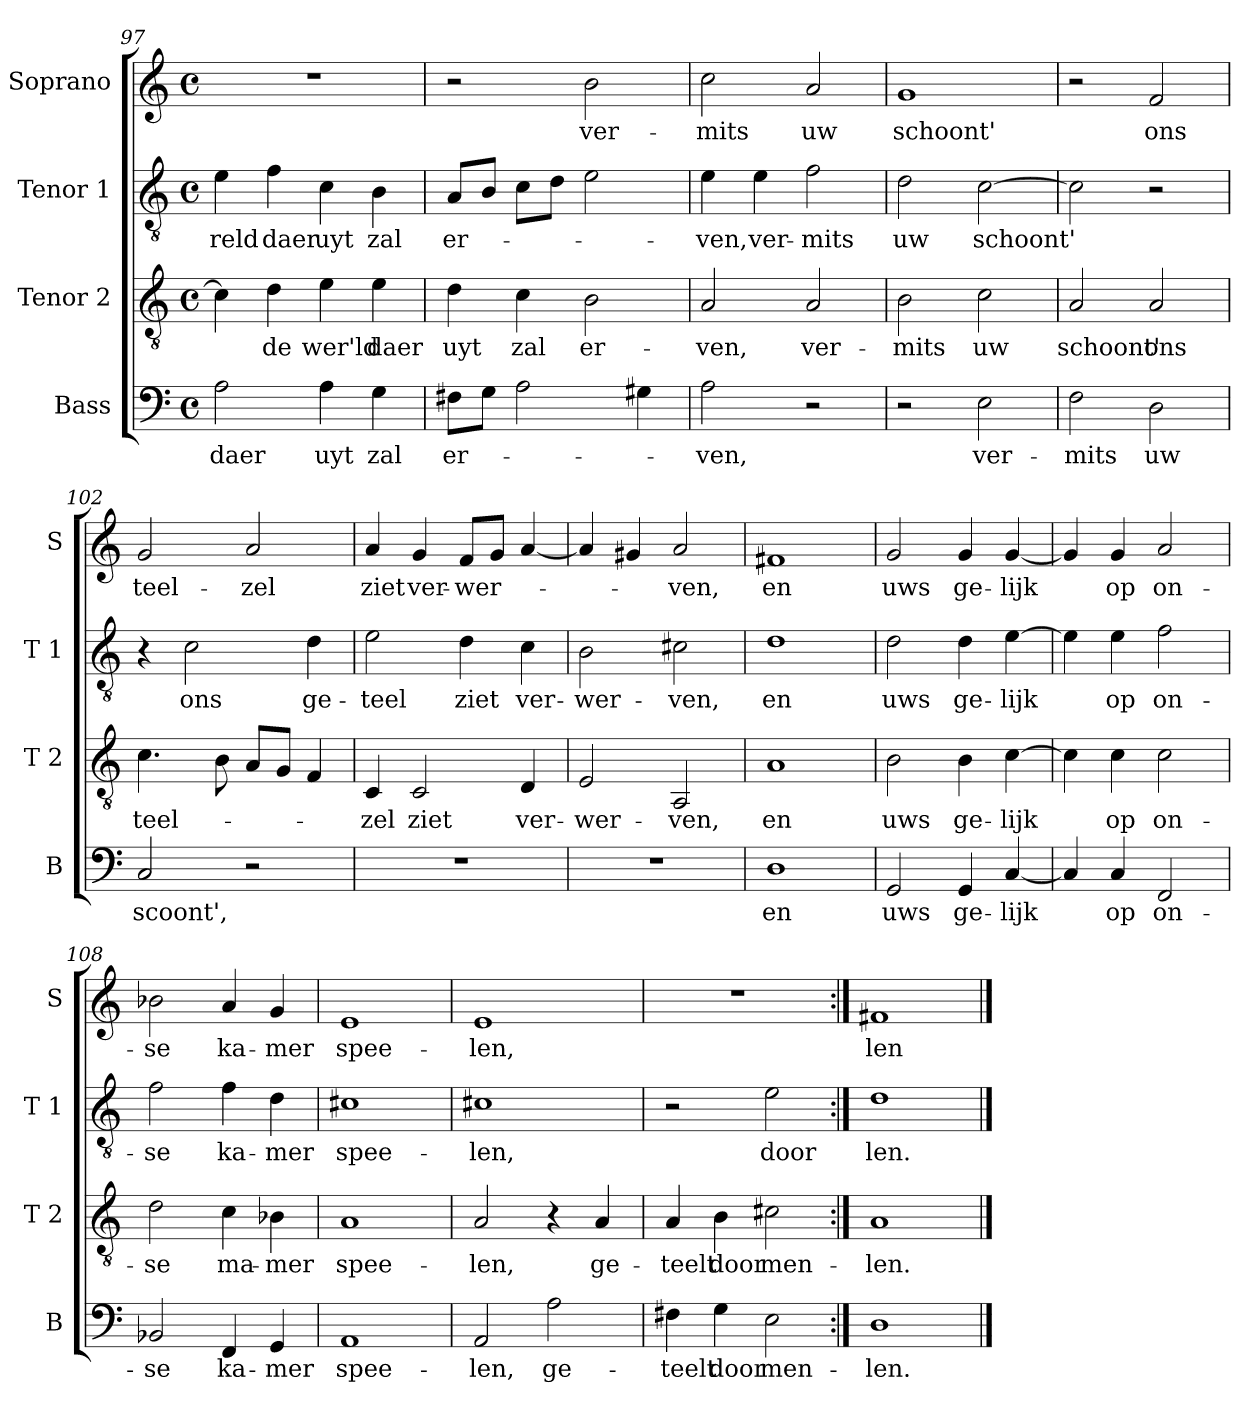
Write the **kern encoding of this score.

**kern	**text	**kern	**text	**kern	**text	**kern	**text
*part4	*part4	*part3	*part3	*part2	*part2	*part1	*part1
*staff4	*staff4	*staff3	*staff3	*staff2	*staff2	*staff1	*staff1
*I"Bass	*	*I"Tenor 2	*	*I"Tenor 1	*	*I"Soprano	*
*I'B	*	*I'T 2	*	*I'T 1	*	*I'S	*
*clefF4	*	*clefGv2	*	*clefGv2	*	*clefG2	*
*k[]	*	*k[]	*	*k[]	*	*k[]	*
*C:	*	*C:	*	*C:	*	*C:	*
*M4/4	*	*M4/4	*	*M4/4	*	*M4/4	*
*met(c)	*	*met(c)	*	*met(c)	*	*met(c)	*
=97	=97	=97	=97	=97	=97	=97	=97
2A\	daer	4c\]	.	4e\	-reld	1r	.
.	.	4d\	-de	4f\	daer	.	.
4A\	uyt	4e\	wer'ld	4c\	uyt	.	.
4G\	zal	4e\	daer	4B\	zal	.	.
=98	=98	=98	=98	=98	=98	=98	=98
8F#X\L	er-	4d\	uyt	8A/L	er-	2r	.
8G\J	.	.	.	8B/J	.	.	.
2A\	.	4c\	zal	8c\L	.	.	.
.	.	.	.	8d\J	.	.	.
.	.	2B\	er-	2e\	.	2b\	ver-
4G#X\	.	.	.	.	.	.	.
=99	=99	=99	=99	=99	=99	=99	=99
2A\	-ven,	2A/	-ven,	4e\	-ven,	2cc\	-mits
.	.	.	.	4e\	ver-	.	.
2r	.	2A/	ver-	2f\	-mits	2a/	uw
=100	=100	=100	=100	=100	=100	=100	=100
2r	.	2B\	-mits	2d\	uw	1g	schoont'
2E\	ver-	2c\	uw	[2c\	schoont'	.	.
!!LO:LB:g=z
=101	=101	=101	=101	=101	=101	=101	=101
2F\	-mits	2A/	schoont'	2c\]	.	2r	.
2D\	uw	2A/	ons	2r	.	2f/	ons
=102	=102	=102	=102	=102	=102	=102	=102
2C/	scoont',	4.c\	teel-	4r	.	2g/	teel-
.	.	.	.	2c\	ons	.	.
.	.	8B\	.	.	.	.	.
2r	.	8A/L	.	.	.	2a/	-zel
.	.	8G/J	.	.	.	.	.
.	.	4F/	.	4d\	ge-	.	.
=103	=103	=103	=103	=103	=103	=103	=103
1r	.	4C/	-zel	2e\	-teel	4a/	ziet
.	.	2C/	ziet	.	.	4g/	ver-
.	.	.	.	4d\	ziet	8f/L	-wer-
.	.	.	.	.	.	8g/J	.
.	.	4D/	ver-	4c\	ver-	[4a/	.
=104	=104	=104	=104	=104	=104	=104	=104
1r	.	2E/	-wer-	2B\	-wer-	4a/]	.
.	.	.	.	.	.	4g#X/	.
.	.	2AA/	-ven,	2c#X\	-ven,	2a/	-ven,
=105	=105	=105	=105	=105	=105	=105	=105
1D	en	1A	en	1d	en	1f#X	en
=106	=106	=106	=106	=106	=106	=106	=106
2GG/	uws	2B\	uws	2d\	uws	2g/	uws
4GG/	ge-	4B\	ge-	4d\	ge-	4g/	ge-
[4C/	-lijk	[4c\	-lijk	[4e\	-lijk	[4g/	-lijk
!!LO:LB:g=z
=107	=107	=107	=107	=107	=107	=107	=107
4C/]	.	4c\]	.	4e\]	.	4g/]	.
4C/	op	4c\	op	4e\	op	4g/	op
2FF/	on-	2c\	on-	2f\	on-	2a/	on-
=108	=108	=108	=108	=108	=108	=108	=108
2BB-X/	-se	2d\	-se	2f\	-se	2b-X\	-se
4FF/	ka-	4c\	ma-	4f\	ka-	4a/	ka-
4GG/	-mer	4B-X\	-mer	4d\	-mer	4g/	-mer
=109	=109	=109	=109	=109	=109	=109	=109
1AA	spee-	1A	spee-	1c#X	spee-	1e	spee-
=110	=110	=110	=110	=110	=110	=110	=110
2AA/	-len,	2A/	-len,	1c#X	-len,	1e	-len,
2A\	ge-	4r	.	.	.	.	.
.	.	4A/	ge-	.	.	.	.
=111	=111	=111	=111	=111	=111	=111	=111
4F#X\	-teelt	4A/	-teelt	2r	.	1r	.
4G\	door	4B\	door	.	.	.	.
2E\	men-	2c#X\	men-	2e\	door	.	.
=112:|!	=112:|!	=112:|!	=112:|!	=112:|!	=112:|!	=112:|!	=112:|!
1D	-len.	1A	-len.	1d	len.	1f#X	len
==	==	==	==	==	==	==	==
*-	*-	*-	*-	*-	*-	*-	*-
